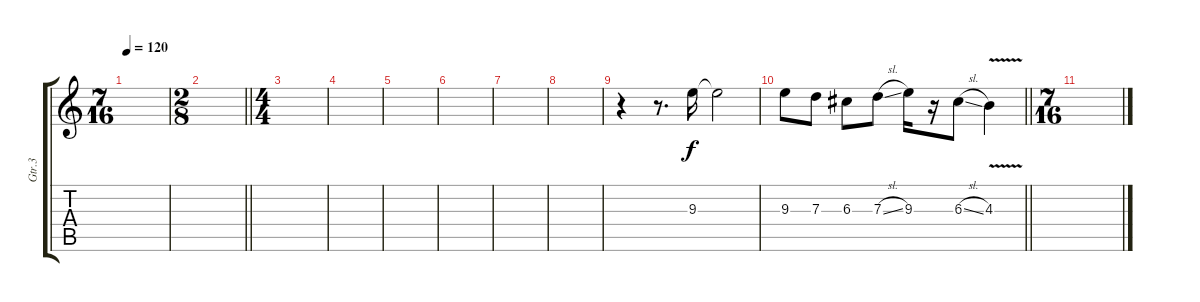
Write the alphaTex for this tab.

\track ("Gtr.3" "Gtr.3") {instrument distortionguitar}
\staff {score tabs}
\tuning (E4 B3 G3 D3 A2 E2) {hide}
\ts (7 16)
\tempo 120
\clef g2
\ks c
|
\ts (2 8)
\barLineRight lightlight
|
\ts (4 4)
|
|
|
|
|
|
r.4 r.8{d} 9.3.16 9.3{t}.2 |
\barLineRight lightlight
9.3.8 7.3.8 6.3.8 7.3{sl}.8 9.3.16 r.16 6.3{sl}.8 4.3{v}.4 |
\ts (7 16)
